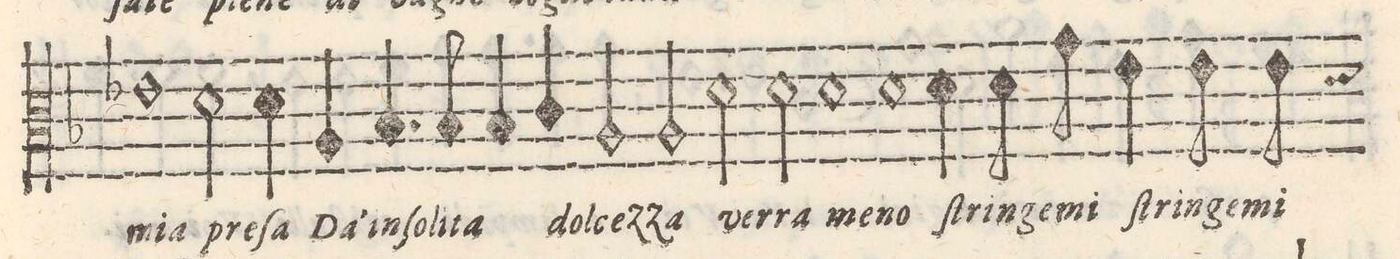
**kern	**text
*I"ALTO	*
*clefC3	*
*k[b-]	*
*met(C)	*
*M2/1	*
1e-X	mia
2d\	pre-
4d\	-ſa
4A/	Da'in-
=13-	=13-
4.B-/	-ſo-
8B-/	-li-
4B-/	-ta
4cny/	dol-
2A/	-cez-
2A/	-za
=14-	=14-
2d\	ver-
2d\	-ra
1d	me-
=15-	=15-
1d	-no
4d\	ſtrin-
8d\	-ge-
8g\	-mi
4eny\	ſtrin-
8e\	-ge-
8e\	-mi
=16-	=16-
*-	*-
